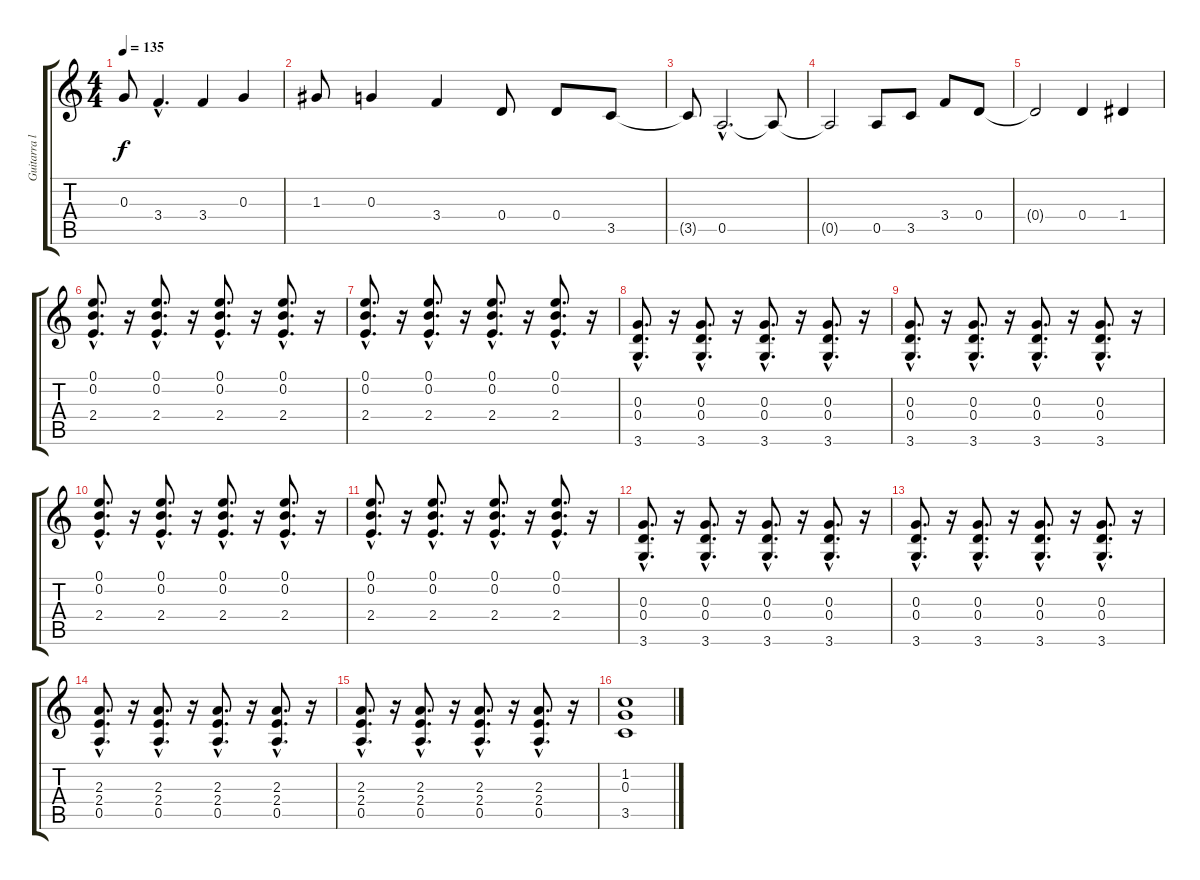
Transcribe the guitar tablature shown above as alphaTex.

\track ("Guitarra limpia" "Guitarra l") {instrument electricguitarjazz}
\staff {score tabs}
\tuning (E4 B3 G3 D3 A2 E2) {hide}
\ts (4 4)
\tempo 135
\clef g2
\ks c
0.3{t}.8{dy f} 3.4{hac}.4{d} 3.4.4 0.3.4 |
1.3.8 0.3.4 3.4.4 0.4.8 0.4.8 3.5.8 |
3.5{t}.8 0.5{hac}.2{d} 0.5{t}.8 |
0.5{t}.2 0.5.8 3.5.8 3.4.8 0.4.8 |
0.4{t}.2 0.4.4 1.4.4 |
(0.1{hac} 0.2{hac} 2.4{hac}).8{d} r.16 (0.1{hac} 0.2{hac} 2.4{hac}).8{d} r.16 (0.1{hac} 0.2{hac} 2.4{hac}).8{d} r.16 (0.1{hac} 0.2{hac} 2.4{hac}).8{d} r.16 |
(0.1{hac} 0.2{hac} 2.4{hac}).8{d} r.16 (0.1{hac} 0.2{hac} 2.4{hac}).8{d} r.16 (0.1{hac} 0.2{hac} 2.4{hac}).8{d} r.16 (0.1{hac} 0.2{hac} 2.4{hac}).8{d} r.16 |
(0.3{hac} 0.4{hac} 3.6{hac}).8{d} r.16 (0.3{hac} 0.4{hac} 3.6{hac}).8{d} r.16 (0.3{hac} 0.4{hac} 3.6{hac}).8{d} r.16 (0.3{hac} 0.4{hac} 3.6{hac}).8{d} r.16 |
(0.3{hac} 0.4{hac} 3.6{hac}).8{d} r.16 (0.3{hac} 0.4{hac} 3.6{hac}).8{d} r.16 (0.3{hac} 0.4{hac} 3.6{hac}).8{d} r.16 (0.3{hac} 0.4{hac} 3.6{hac}).8{d} r.16 |
(0.1{hac} 0.2{hac} 2.4{hac}).8{d} r.16 (0.1{hac} 0.2{hac} 2.4{hac}).8{d} r.16 (0.1{hac} 0.2{hac} 2.4{hac}).8{d} r.16 (0.1{hac} 0.2{hac} 2.4{hac}).8{d} r.16 |
(0.1{hac} 0.2{hac} 2.4{hac}).8{d} r.16 (0.1{hac} 0.2{hac} 2.4{hac}).8{d} r.16 (0.1{hac} 0.2{hac} 2.4{hac}).8{d} r.16 (0.1{hac} 0.2{hac} 2.4{hac}).8{d} r.16 |
(0.3{hac} 0.4{hac} 3.6{hac}).8{d} r.16 (0.3{hac} 0.4{hac} 3.6{hac}).8{d} r.16 (0.3{hac} 0.4{hac} 3.6{hac}).8{d} r.16 (0.3{hac} 0.4{hac} 3.6{hac}).8{d} r.16 |
(0.3{hac} 0.4{hac} 3.6{hac}).8{d} r.16 (0.3{hac} 0.4{hac} 3.6{hac}).8{d} r.16 (0.3{hac} 0.4{hac} 3.6{hac}).8{d} r.16 (0.3{hac} 0.4{hac} 3.6{hac}).8{d} r.16 |
(2.3{hac} 2.4{hac} 0.5{hac}).8{d} r.16 (2.3{hac} 2.4{hac} 0.5{hac}).8{d} r.16 (2.3{hac} 2.4{hac} 0.5{hac}).8{d} r.16 (2.3{hac} 2.4{hac} 0.5{hac}).8{d} r.16 |
(2.3{hac} 2.4{hac} 0.5{hac}).8{d} r.16 (2.3{hac} 2.4{hac} 0.5{hac}).8{d} r.16 (2.3{hac} 2.4{hac} 0.5{hac}).8{d} r.16 (2.3{hac} 2.4{hac} 0.5{hac}).8{d} r.16 |
(1.2 0.3 3.5).1
